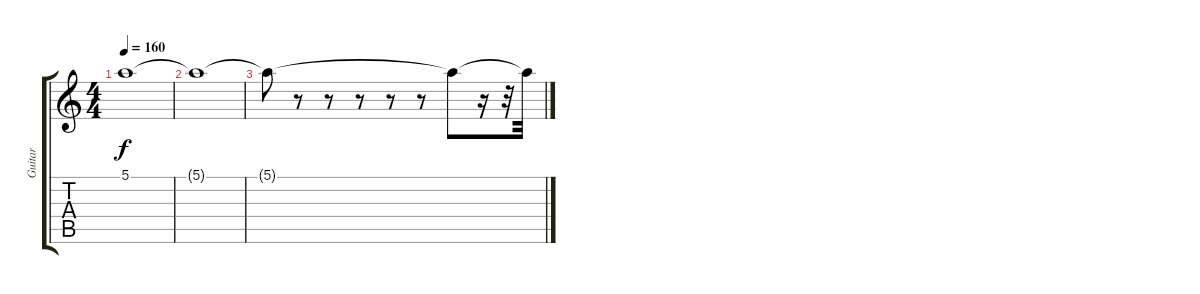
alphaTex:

\track ("Guitar" "Guitar") {instrument distortionguitar}
\staff {score tabs}
\tuning (E4 B3 G3 D3 A2 E2) {hide}
\ts (4 4)
\tempo 160
\clef g2
\ks c
5.1.1{dy f} |
5.1{t}.1 |
5.1{t}.8 r.8 r.8 r.8 r.8 r.8 5.1{t}.8 r.16 r.32 5.1{t}.32
